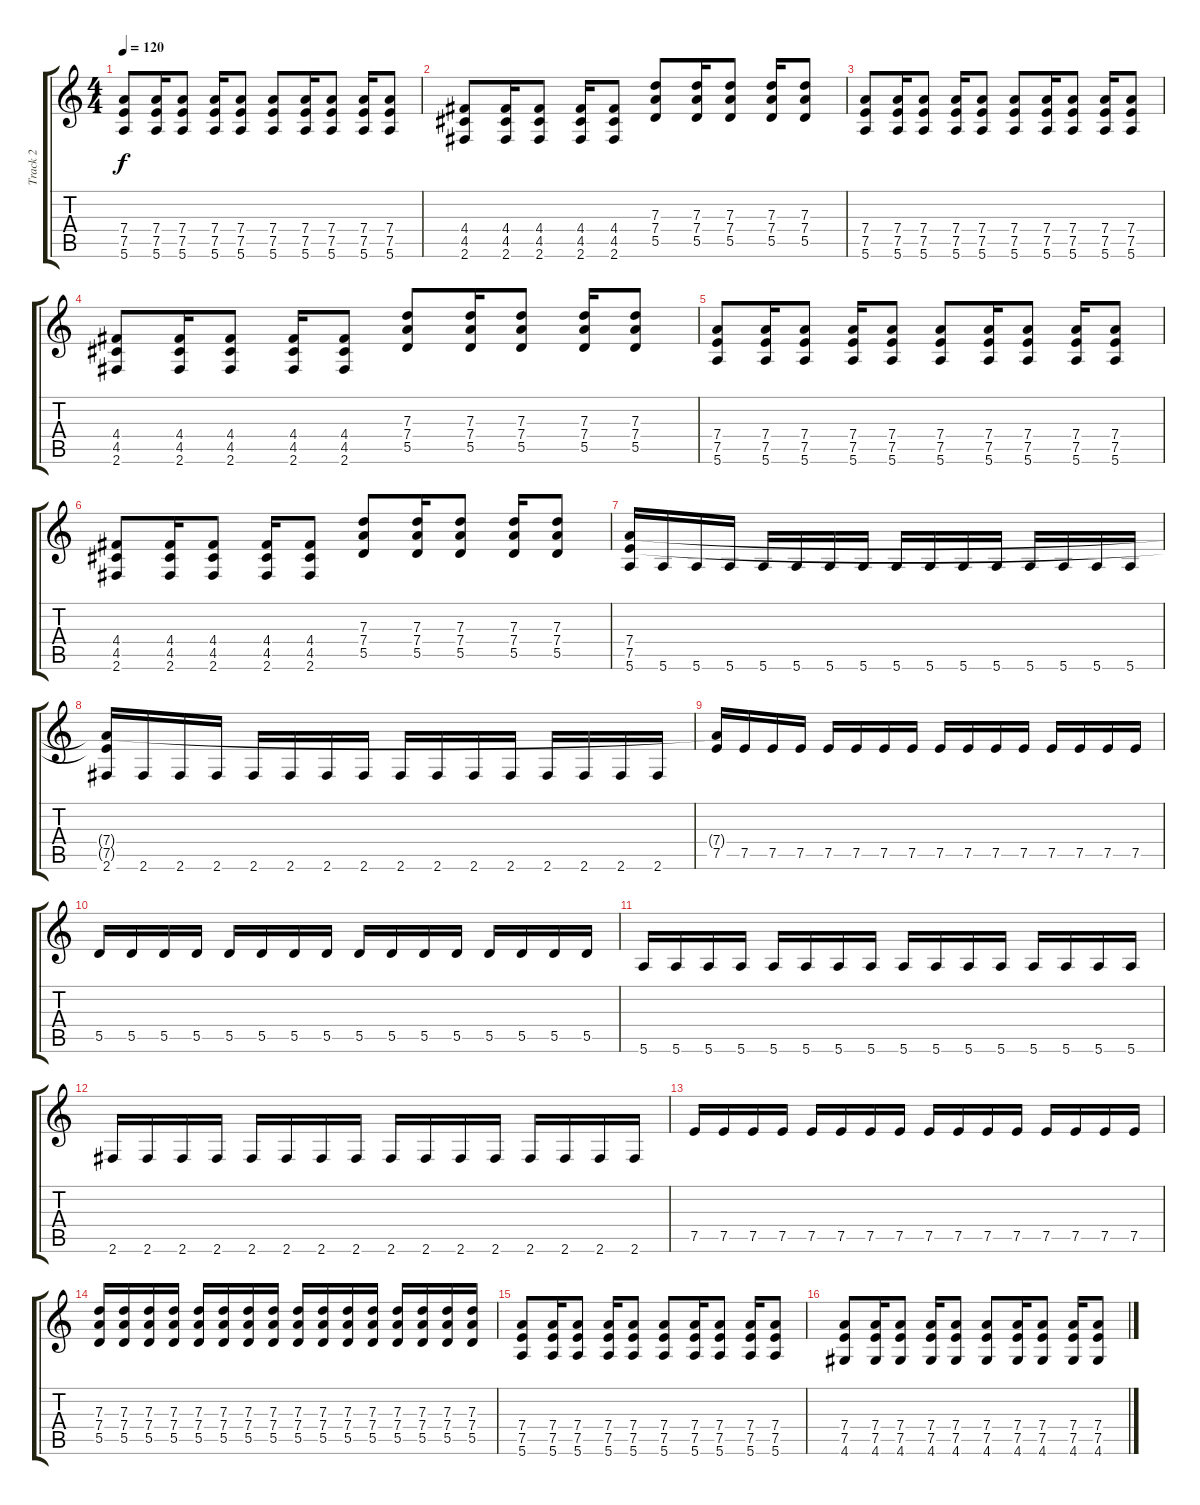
\track ("Track 2" "Track 2") {instrument distortionguitar}
\staff {score tabs}
\tuning (E4 B3 G3 D3 A2 E2) {hide}
\ts (4 4)
\tempo 120
\clef g2
\ks c
(7.4 7.5 5.6).8{dy f} (7.4 7.5 5.6).16 (7.4 7.5 5.6).8 (7.4 7.5 5.6).16 (7.4 7.5 5.6).8 (7.4 7.5 5.6).8 (7.4 7.5 5.6).16 (7.4 7.5 5.6).8 (7.4 7.5 5.6).16 (7.4 7.5 5.6).8 |
(4.4 4.5 2.6).8 (4.4 4.5 2.6).16 (4.4 4.5 2.6).8 (4.4 4.5 2.6).16 (4.4 4.5 2.6).8 (7.3 7.4 5.5).8 (7.3 7.4 5.5).16 (7.3 7.4 5.5).8 (7.3 7.4 5.5).16 (7.3 7.4 5.5).8 |
(7.4 7.5 5.6).8 (7.4 7.5 5.6).16 (7.4 7.5 5.6).8 (7.4 7.5 5.6).16 (7.4 7.5 5.6).8 (7.4 7.5 5.6).8 (7.4 7.5 5.6).16 (7.4 7.5 5.6).8 (7.4 7.5 5.6).16 (7.4 7.5 5.6).8 |
(4.4 4.5 2.6).8 (4.4 4.5 2.6).16 (4.4 4.5 2.6).8 (4.4 4.5 2.6).16 (4.4 4.5 2.6).8 (7.3 7.4 5.5).8 (7.3 7.4 5.5).16 (7.3 7.4 5.5).8 (7.3 7.4 5.5).16 (7.3 7.4 5.5).8 |
(7.4 7.5 5.6).8 (7.4 7.5 5.6).16 (7.4 7.5 5.6).8 (7.4 7.5 5.6).16 (7.4 7.5 5.6).8 (7.4 7.5 5.6).8 (7.4 7.5 5.6).16 (7.4 7.5 5.6).8 (7.4 7.5 5.6).16 (7.4 7.5 5.6).8 |
(4.4 4.5 2.6).8 (4.4 4.5 2.6).16 (4.4 4.5 2.6).8 (4.4 4.5 2.6).16 (4.4 4.5 2.6).8 (7.3 7.4 5.5).8 (7.3 7.4 5.5).16 (7.3 7.4 5.5).8 (7.3 7.4 5.5).16 (7.3 7.4 5.5).8 |
(7.4 7.5 5.6).16 5.6.16 5.6.16 5.6.16 5.6.16 5.6.16 5.6.16 5.6.16 5.6.16 5.6.16 5.6.16 5.6.16 5.6.16 5.6.16 5.6.16 5.6.16 |
(7.4{t} 7.5{t} 2.6).16 2.6.16 2.6.16 2.6.16 2.6.16 2.6.16 2.6.16 2.6.16 2.6.16 2.6.16 2.6.16 2.6.16 2.6.16 2.6.16 2.6.16 2.6.16 |
(7.4{t} 7.5).16 7.5.16 7.5.16 7.5.16 7.5.16 7.5.16 7.5.16 7.5.16 7.5.16 7.5.16 7.5.16 7.5.16 7.5.16 7.5.16 7.5.16 7.5.16 |
5.5.16 5.5.16 5.5.16 5.5.16 5.5.16 5.5.16 5.5.16 5.5.16 5.5.16 5.5.16 5.5.16 5.5.16 5.5.16 5.5.16 5.5.16 5.5.16 |
5.6.16 5.6.16 5.6.16 5.6.16 5.6.16 5.6.16 5.6.16 5.6.16 5.6.16 5.6.16 5.6.16 5.6.16 5.6.16 5.6.16 5.6.16 5.6.16 |
2.6.16 2.6.16 2.6.16 2.6.16 2.6.16 2.6.16 2.6.16 2.6.16 2.6.16 2.6.16 2.6.16 2.6.16 2.6.16 2.6.16 2.6.16 2.6.16 |
7.5.16 7.5.16 7.5.16 7.5.16 7.5.16 7.5.16 7.5.16 7.5.16 7.5.16 7.5.16 7.5.16 7.5.16 7.5.16 7.5.16 7.5.16 7.5.16 |
(7.3 7.4 5.5).16 (7.3 7.4 5.5).16 (7.3 7.4 5.5).16 (7.3 7.4 5.5).16 (7.3 7.4 5.5).16 (7.3 7.4 5.5).16 (7.3 7.4 5.5).16 (7.3 7.4 5.5).16 (7.3 7.4 5.5).16 (7.3 7.4 5.5).16 (7.3 7.4 5.5).16 (7.3 7.4 5.5).16 (7.3 7.4 5.5).16 (7.3 7.4 5.5).16 (7.3 7.4 5.5).16 (7.3 7.4 5.5).16 |
(7.4 7.5 5.6).8 (7.4 7.5 5.6).16 (7.4 7.5 5.6).8 (7.4 7.5 5.6).16 (7.4 7.5 5.6).8 (7.4 7.5 5.6).8 (7.4 7.5 5.6).16 (7.4 7.5 5.6).8 (7.4 7.5 5.6).16 (7.4 7.5 5.6).8 |
(7.4 7.5 4.6).8 (7.4 7.5 4.6).16 (7.4 7.5 4.6).8 (7.4 7.5 4.6).16 (7.4 7.5 4.6).8 (7.4 7.5 4.6).8 (7.4 7.5 4.6).16 (7.4 7.5 4.6).8 (7.4 7.5 4.6).16 (7.4 7.5 4.6).8
